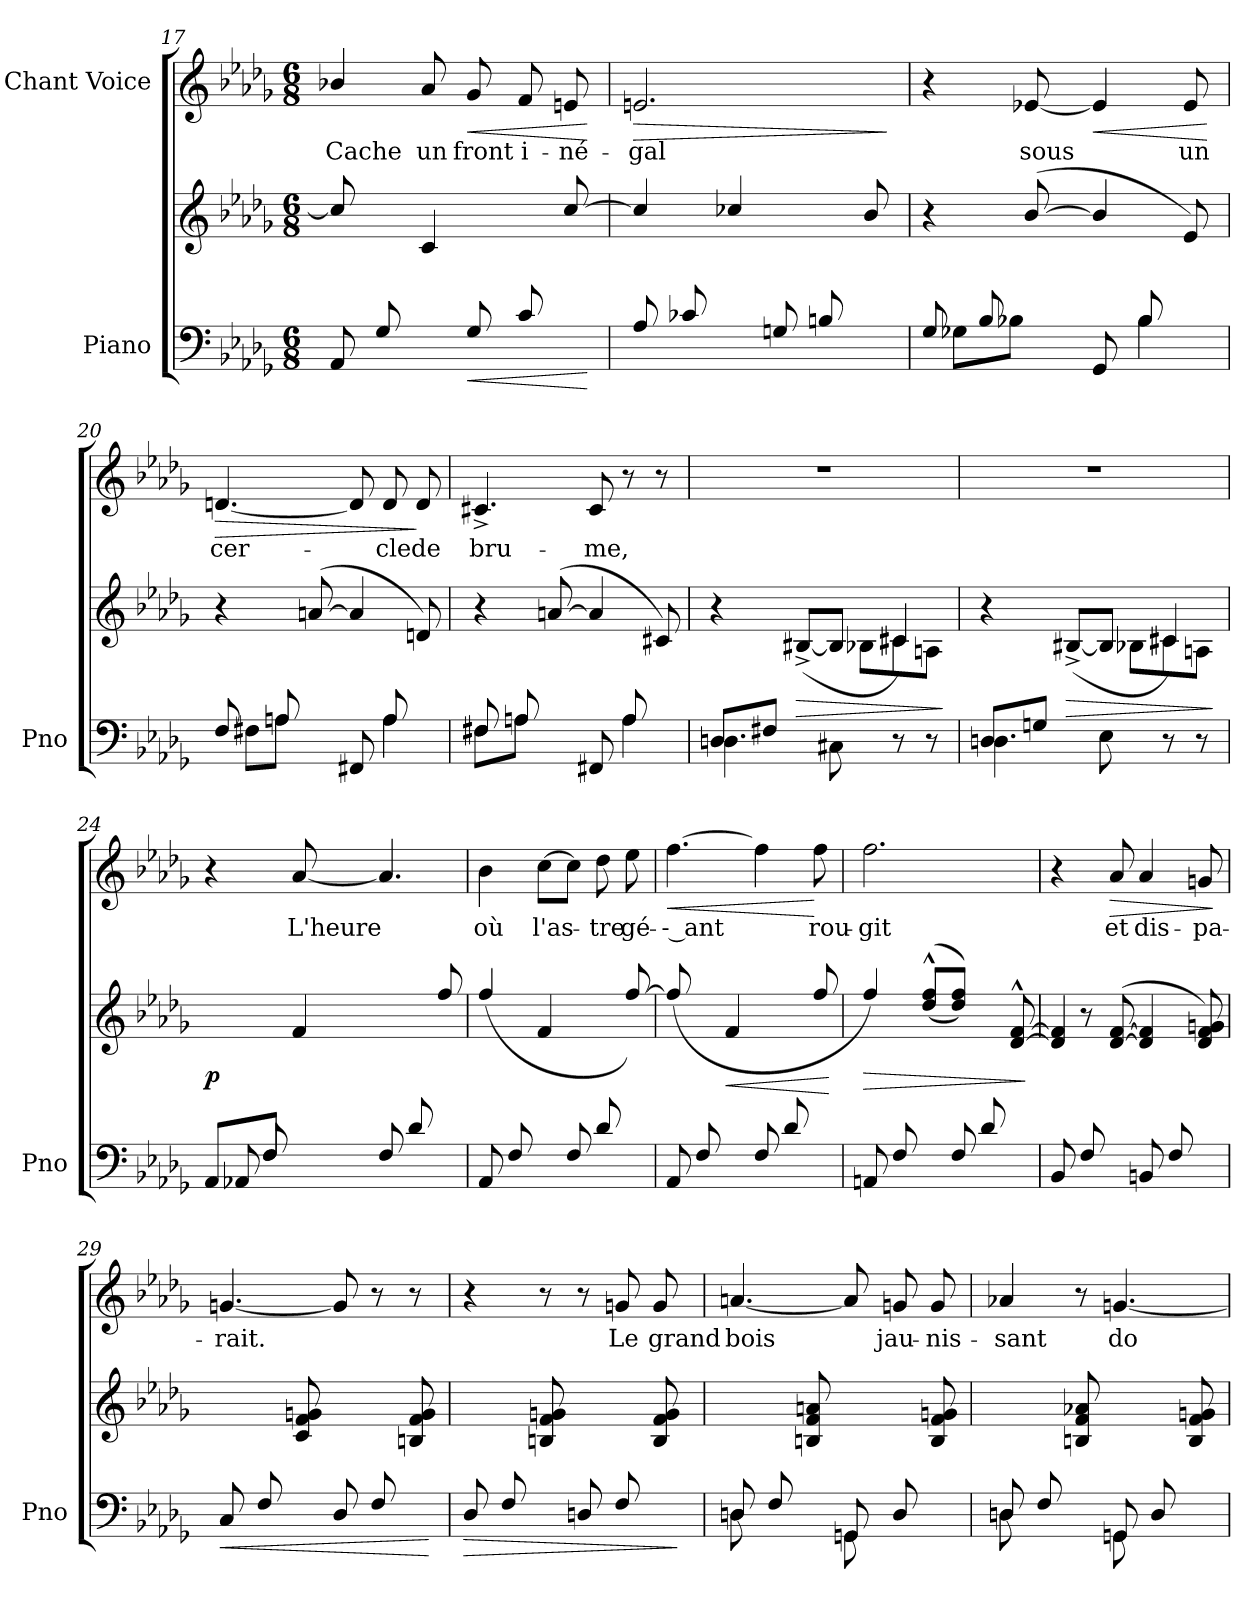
**kern	**kern	**dynam	**kern	**text	**dynam
*part2	*part2	*part2	*part1	*part1	*part1
*staff3	*staff2	*staff2/3	*staff1	*staff1	*staff1
*I"Piano	*	*	*I"Chant Voice	*	*
*I'Pno	*	*	*	*	*
*clefF4	*clefG2	*	*clefG2	*	*
*k[b-e-a-d-g-]	*k[b-e-a-d-g-]	*	*k[b-e-a-d-g-]	*	*
*M6/8	*M6/8	*	*M6/8	*	*
=17	=17	=17	=17	=17	=17
*	*^	*	*	*	*
(<8AA-/L	8cc/]	4ryy	.	4b-X/	Cache	.
8G-/	8ryy	.	.	.	.	.
8ryy	4c/	8c\J	.	8a-/	un	.
!	!	!	!LO:HP:b=2	!	!	!LO:HP:b
8G-/L	.	4ryy	<	8g-/	front	<
8c/	8ryy	.	.	8f/	i-	.
8ryy	(>[>8cc/L	8cc\J)	.	8en/	-né-	.
*	*v	*v	*	*	*	*
.	.	[	.	.	[
=18	=18	=18	=18	=18	=18
*	*^	*	*	*	*
!	!	!	!	!	!	!LO:HP:b
(<8A-/L	8cc/J]	4ryy	.	2.en/	-gal	>
8c-X/	8ryy	.	.	.	.	.
8ryy	4cc-X/	8cc-\J	.	.	.	.
8Gn/L	.	4ryy	.	.	.	.
8Bn/	8ryy	.	.	.	.	.
8ryy	8b-/)	8en\J)	.	.	.	.
*	*v	*v	*	*	*	*
.	.	.	.	.	]
=19	=19	=19	=19	=19	=19
*^	*^	*	*	*	*
(<8G-/L	8G-X\L	4r	4ryy	.	4r	.	.
8B-/	8B-X\J	.	.	.	.	.	.
8ryy	4ryy	(>[>8b-/	8b-\J	.	[8e-X/	sous	.
!	!	!	!	!	!	!	!LO:HP:b
8GG-/L	.	4b-/]	4ryy	.	4e-/]	.	<
8B-/	4B-\	.	.	.	.	.	.
8ryy	.	8e-/)	8e-\J)	.	8e-/	un	.
*v	*v	*	*	*	*	*	*
*	*v	*v	*	*	*	*
.	.	.	.	.	[
=20	=20	=20	=20	=20	=20
*^	*^	*	*	*	*
!	!	!	!	!	!	!	!LO:HP:b
(<8F/L	8F#X\L	4r	4ryy	.	[4.dn/	cer-	>
8An/	8A\J	.	.	.	.	.	.
8ryy	4ryy	(>[>8an/	8a\J	.	.	.	.
8FF#X/L	.	4a/]	4ryy	.	8d/]	.	.
8A/	4A\	.	.	.	8d/	-cle	.
8ryy	.	8dn/)	8d\J)	.	8d/	de	]
=21	=21	=21	=21	=21	=21	=21	=21
(<8F#X/L	8F#\L	4r	4ryy	.	4.c#X^>/	bru-	.
8An/	8A\J	.	.	.	.	.	.
8ryy	4ryy	(>[>8an/	8a\J	.	.	.	.
8FF#X/L	.	4a/]	4ryy	.	8c#/	-me,	.
8A/	4A\	.	.	.	8r	.	.
8ryy	.	8c#X/)	8c#\J)	.	8r	.	.
=22	=22	=22	=22	=22	=22	=22	=22
8Dn/L	4.D\	4r	4.ryy	.	2.r	.	.
8F#X/J	.	.	.	.	.	.	.
!	!	!	!	!LO:HP:b	!	!	!
8ryy	.	(>[<8B#X^</L	.	>	.	.	.
4.ryy	8C#X\	8B#/J]	8B-X\L	.	.	.	.
.	8r	4c#X/)	8c#\	.	.	.	.
.	8r	.	8An\J	.	.	.	.
*v	*v	*	*	*	*	*	*
*	*v	*v	*	*	*	*
.	.	]	.	.	.
=23	=23	=23	=23	=23	=23
*^	*^	*	*	*	*
8Dn/L	4.D\	4r	4.ryy	.	2.r	.	.
8Gn/J	.	.	.	.	.	.	.
!	!	!	!	!LO:HP:b	!	!	!
8ryy	.	(>[<8B#X^</L	.	>	.	.	.
4.ryy	8E-\	8B#/J]	8B-X\L	.	.	.	.
.	8r	4c#X/)	8c#\	.	.	.	.
.	8r	.	8An\J	.	.	.	.
*v	*v	*	*	*	*	*	*
*	*v	*v	*	*	*	*
.	.	]	.	.	.
=24	=24	=24	=24	=24	=24
*^	*^	*	*	*	*
!	!	!	!	!LO:DY:b	!	!	!
(>8AA-/L	(<8AA-X/L	4ryy	4ryy	p	4r	.	.
8F/J	8F/	.	.	.	.	.	.
8ryy	8ryy	4f/	8f\J	.	[8a-/	L'heure	.
4.ryy	8F/L	.	4ryy	.	4.a-/]	.	.
.	8d-/	8ryy	.	.	.	.	.
.	8ryy	(>8ff/L	8ff\J)	.	.	.	.
*v	*v	*	*	*	*	*	*
=25	=25	=25	=25	=25	=25	=25
(<8AA-/L	(>8ff/J))	4ryy	.	4b-\	où	.
8F/	8ryy	.	.	.	.	.
8ryy	4f/	8f\J	.	[8cc\L	l'as-	.
8F/L	.	4ryy	.	8cc\J]	.	.
8d-/	8ryy	.	.	8dd-\	-tre	.
8ryy	[>8ff/	8ff\J)	.	8ee-\	gé-	.
=26	=26	=26	=26	=26	=26	=26
!	!	!	!	!	!	!LO:HP:b
(<8AA-/L	(>8ff/])	4ryy	.	[4.ff\	-- ant	<
8F/	8ryy	.	.	.	.	.
!	!	!	!LO:HP:b	!	!	!
8ryy	4f/	8f\J	<	.	.	.
8F/L	.	4ryy	.	4ff\]	.	.
8d-/	8ryy	.	.	.	.	.
8ryy	(>8ff/L	8ff\J)	.	8ff\	rou-	[
*	*v	*v	*	*	*	*
.	.	[	.	.	.
=27	=27	=27	=27	=27	=27
!	!	!LO:HP:b	!	!	!
*	*^	*	*	*	*
(<8AAn/L	8ff/J))	4ryy	>	2.ff\	-git	.
8F/	8ryy	.	.	.	.	.
8ryy	(>(>8dd-/^^ 8ff/^^L	8dd-\J	.	.	.	.
8F/L	8dd-/ 8ff/J))	4ryy	.	.	.	.
8d-/	8ryy	.	.	.	.	.
8ryy	[>8d-/^^ [8f/^^L	8d-\J)	.	.	.	.
*	*v	*v	*	*	*	*
.	.	]	.	.	.
=28	=28	=28	=28	=28	=28
*	*^	*	*	*	*
(<8BB-/L	8d-/] 8f/]J	4ryy	.	4r	.	.
8F/	8r	.	.	.	.	.
!	!	!	!	!	!	!LO:HP:b
8ryy	(>[8d-/ [8f/	8d-\J	.	8a-/	et	>
8BBn/L	4d-/] 4f/]	4ryy	.	4a-/	dis-	.
8F/	.	.	.	.	.	.
8ryy	8d-/ 8f/ 8gn/)	8d-\J)	.	8gn/	-pa-	.
*	*v	*v	*	*	*	*
.	.	.	.	.	]
=29	=29	=29	=29	=29	=29
!	!	!LO:HP:b=2	!	!	!
*	*^	*	*	*	*
(<8C/L	(>8ryy	4ryy	<	[4.gn/	-rait.	.
8F/	8ryy	.	.	.	.	.
8ryy	8c/ 8f/ 8gn/	8c\J	.	.	.	.
8D-/L	4ryy	4ryy	.	8g/]	.	.
8F/	.	.	.	8r	.	.
8ryy	8Bn/ 8f/ 8g/)	8B\J)	.	8r	.	.
*	*v	*v	*	*	*	*
.	.	[	.	.	.
=30	=30	=30	=30	=30	=30
!	!	!LO:HP:b=2	!	!	!
*	*^	*	*	*	*
(<8D-/L	(>8ryy	4ryy	>	4r	.	.
8F/	8ryy	.	.	.	.	.
8ryy	8Bn/ 8f/ 8gn/	8B\J	.	8r	.	.
8Dn/L	4ryy	4ryy	.	8r	.	.
8F/	.	.	.	8gn/	Le	.
8ryy	8B/ 8f/ 8g/)	8B\J)	.	8g/	grand	.
*	*v	*v	*	*	*	*
.	.	]	.	.	.
=31	=31	=31	=31	=31	=31
*^	*^	*	*	*	*
(<8Dn/L	8D\	(>8ryy	4ryy	.	[4.an/	bois	.
8F/	4ryy	8ryy	.	.	.	.	.
8ryy	.	8Bn/ 8f/ 8an/	8B\J	.	.	.	.
8GGn/L	8GG\	4ryy	4ryy	.	8a/]	.	.
8D/	8ryy	.	.	.	8gn/	jau-	.
8ryy	8ryy	8B/ 8f/ 8gn/)	8B\J)	.	8g/	-nis-	.
=32	=32	=32	=32	=32	=32	=32	=32
(<8Dn/L	8D\	(>8ryy	4ryy	.	4a-X/	-sant	.
8F/	4ryy	8ryy	.	.	.	.	.
8ryy	.	8Bn/ 8f/ 8a-X/	8B\J	.	8r	.	.
8GGn/L	8GG\	4ryy	4ryy	.	[4.gn/	do-	.
8D/	8ryy	.	.	.	.	.	.
8ryy	8ryy	8B/ 8f/ 8gn/)	8B\J)	.	.	.	.
*v	*v	*	*	*	*	*	*
*	*v	*v	*	*	*	*
=	=	=	=	=	=
*-	*-	*-	*-	*-	*-
